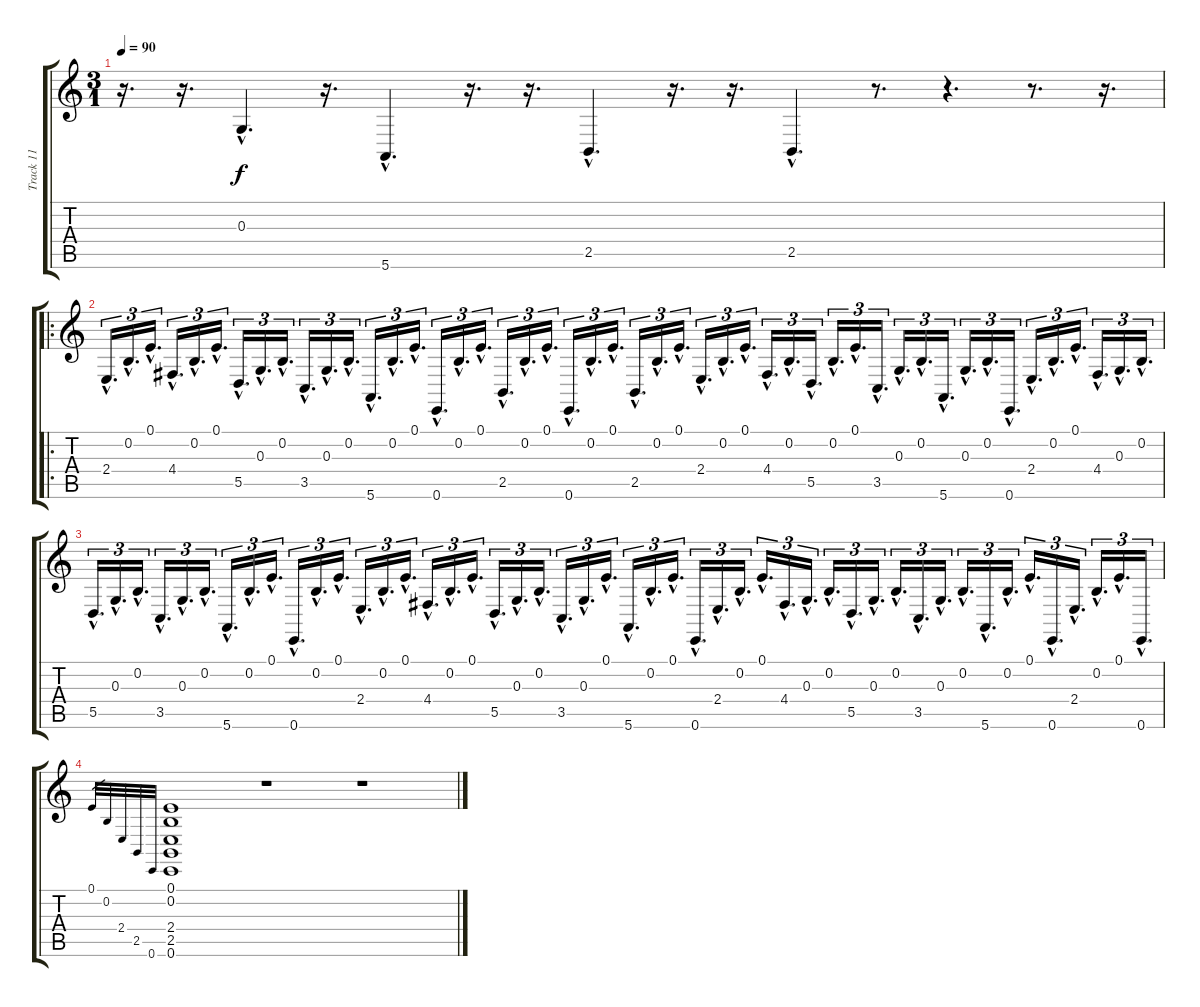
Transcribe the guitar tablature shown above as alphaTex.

\track ("Track 11" "Track 11") {instrument acousticgrandpiano}
\staff {score tabs}
\tuning (E4 B3 G3 D3 A2 E2) {hide}
\ts (3 1)
\tempo 90
\clef g2
\ks c
r.16{d dy f} r.16{d} 0.3{hac}.4{d} r.16{d} 5.6{hac}.4{d} r.16{d} r.16{d} 2.5{hac}.4{d} r.16{d} r.16{d} 2.5{hac}.4{d} r.8{d} r.4{d} r.8{d} r.16{d} |
\ro
2.4{hac}.16{d tu (3 2)} 0.2{hac}.16{d tu (3 2)} 0.1{hac}.16{d tu (3 2)} 4.4{hac}.16{d tu (3 2)} 0.2{hac}.16{d tu (3 2)} 0.1{hac}.16{d tu (3 2)} 5.5{hac}.16{d tu (3 2)} 0.3{hac}.16{d tu (3 2)} 0.2{hac}.16{d tu (3 2)} 3.5{hac}.16{d tu (3 2)} 0.3{hac}.16{d tu (3 2)} 0.2{hac}.16{d tu (3 2)} 5.6{hac}.16{d tu (3 2)} 0.2{hac}.16{d tu (3 2)} 0.1{hac}.16{d tu (3 2)} 0.6{hac}.16{d tu (3 2)} 0.2{hac}.16{d tu (3 2)} 0.1{hac}.16{d tu (3 2)} 2.5{hac}.16{d tu (3 2)} 0.2{hac}.16{d tu (3 2)} 0.1{hac}.16{d tu (3 2)} 0.6{hac}.16{d tu (3 2)} 0.2{hac}.16{d tu (3 2)} 0.1{hac}.16{d tu (3 2)} 2.5{hac}.16{d tu (3 2)} 0.2{hac}.16{d tu (3 2)} 0.1{hac}.16{d tu (3 2)} 2.4{hac}.16{d tu (3 2)} 0.2{hac}.16{d tu (3 2)} 0.1{hac}.16{d tu (3 2)} 4.4{hac}.16{d tu (3 2)} 0.2{hac}.16{d tu (3 2)} 5.5{hac}.16{d tu (3 2)} 0.2{hac}.16{d tu (3 2)} 0.1{hac}.16{d tu (3 2)} 3.5{hac}.16{d tu (3 2)} 0.3{hac}.16{d tu (3 2)} 0.2{hac}.16{d tu (3 2)} 5.6{hac}.16{d tu (3 2)} 0.3{hac}.16{d tu (3 2)} 0.2{hac}.16{d tu (3 2)} 0.6{hac}.16{d tu (3 2)} 2.4{hac}.16{d tu (3 2)} 0.2{hac}.16{d tu (3 2)} 0.1{hac}.16{d tu (3 2)} 4.4{hac}.16{d tu (3 2)} 0.3{hac}.16{d tu (3 2)} 0.2{hac}.16{d tu (3 2)} |
5.5{hac}.16{d tu (3 2)} 0.3{hac}.16{d tu (3 2)} 0.2{hac}.16{d tu (3 2)} 3.5{hac}.16{d tu (3 2)} 0.3{hac}.16{d tu (3 2)} 0.2{hac}.16{d tu (3 2)} 5.6{hac}.16{d tu (3 2)} 0.2{hac}.16{d tu (3 2)} 0.1{hac}.16{d tu (3 2)} 0.6{hac}.16{d tu (3 2)} 0.2{hac}.16{d tu (3 2)} 0.1{hac}.16{d tu (3 2)} 2.4{hac}.16{d tu (3 2)} 0.2{hac}.16{d tu (3 2)} 0.1{hac}.16{d tu (3 2)} 4.4{hac}.16{d tu (3 2)} 0.2{hac}.16{d tu (3 2)} 0.1{hac}.16{d tu (3 2)} 5.5{hac}.16{d tu (3 2)} 0.3{hac}.16{d tu (3 2)} 0.2{hac}.16{d tu (3 2)} 3.5{hac}.16{d tu (3 2)} 0.3{hac}.16{d tu (3 2)} 0.1{hac}.16{d tu (3 2)} 5.6{hac}.16{d tu (3 2)} 0.2{hac}.16{d tu (3 2)} 0.1{hac}.16{d tu (3 2)} 0.6{hac}.16{d tu (3 2)} 2.4{hac}.16{d tu (3 2)} 0.2{hac}.16{d tu (3 2)} 0.1{hac}.16{d tu (3 2)} 4.4{hac}.16{d tu (3 2)} 0.3{hac}.16{d tu (3 2)} 0.2{hac}.16{d tu (3 2)} 5.5{hac}.16{d tu (3 2)} 0.3{hac}.16{d tu (3 2)} 0.2{hac}.16{d tu (3 2)} 3.5{hac}.16{d tu (3 2)} 0.3{hac}.16{d tu (3 2)} 0.2{hac}.16{d tu (3 2)} 5.6{hac}.16{d tu (3 2)} 0.2{hac}.16{d tu (3 2)} 0.1{hac}.16{d tu (3 2)} 0.6{hac}.16{d tu (3 2)} 2.4{hac}.16{d tu (3 2)} 0.2{hac}.16{d tu (3 2)} 0.1{hac}.16{d tu (3 2)} 0.6{hac}.16{d tu (3 2)} |
0.1.32{gr} 0.2.32{gr} 2.4.32{gr} 2.5.32{gr} 0.6.32{gr} (0.1 0.2 2.4 2.5 0.6).1 r.1 r.1
